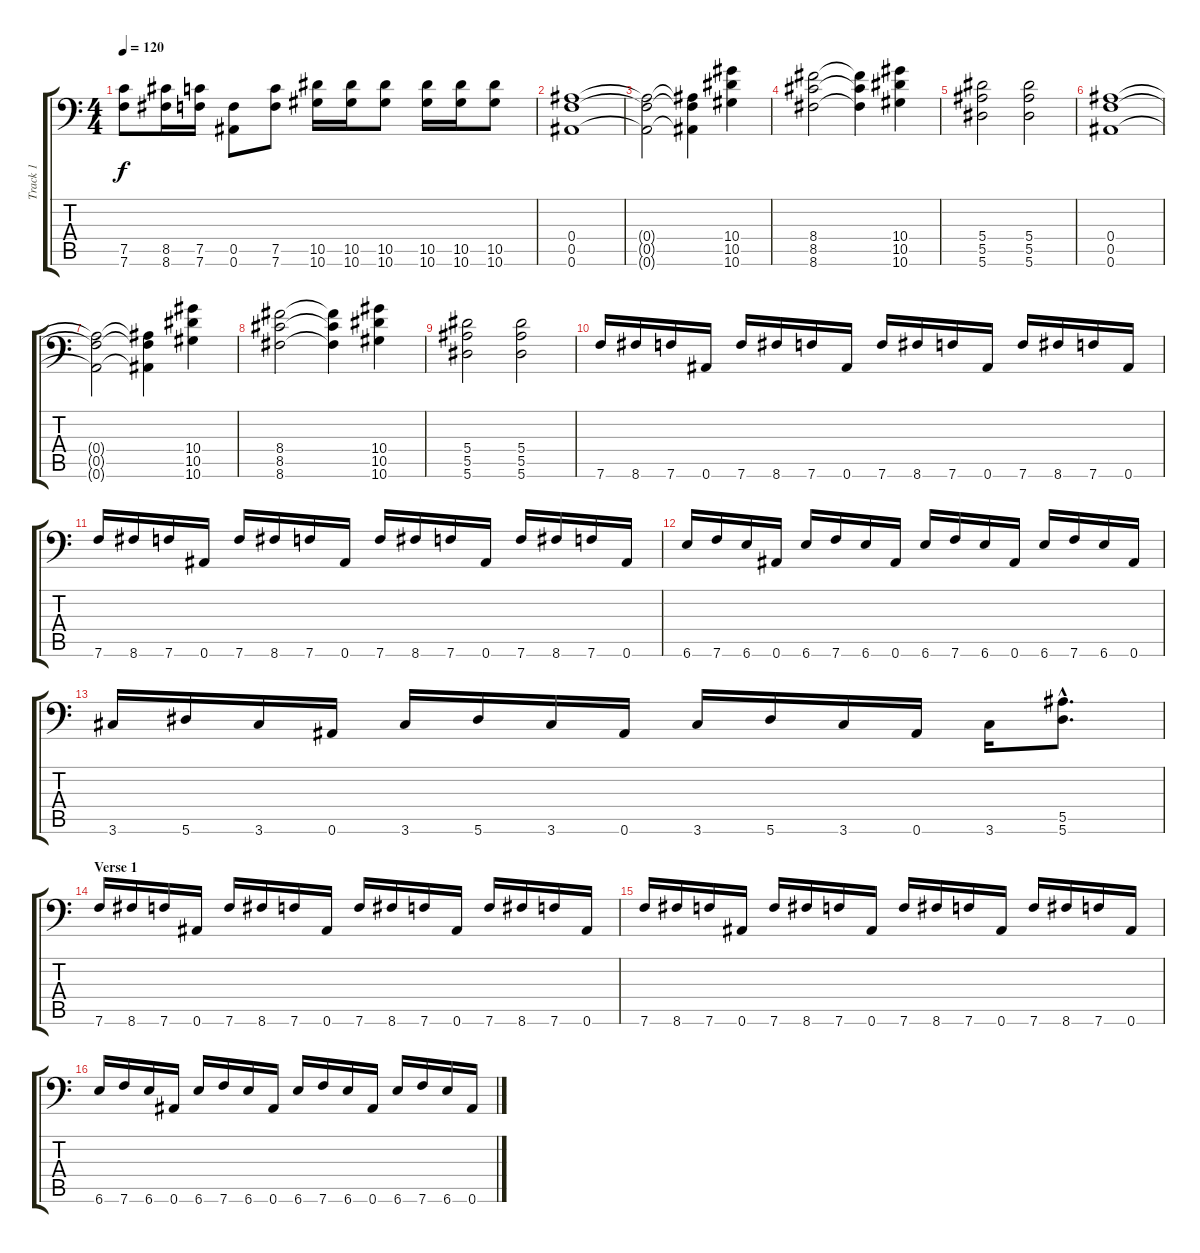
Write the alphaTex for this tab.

\track ("Track 1" "Track 1") {instrument distortionguitar}
\staff {score tabs}
\tuning (C4 G3 Eb3 Bb2 F2 Bb1) {hide}
\ts (4 4)
\tempo 120
\clef f4
\ks c
(7.5 7.6).8{dy f} (8.5 8.6).16 (7.5 7.6).16 (0.5 0.6).8 (7.5 7.6).8 (10.5 10.6).16 (10.5 10.6).16 (10.5 10.6).8 (10.5 10.6).16 (10.5 10.6).16 (10.5 10.6).8 |
(0.4 0.5 0.6).1 |
(0.4{t} 0.5{t} 0.6{t}).2 (0.4{t} 0.5{t} 0.6{t}).4 (10.4 10.5 10.6).4 |
(8.4 8.5 8.6).2 (8.4{t} 8.5{t} 8.6{t}).4 (10.4 10.5 10.6).4 |
(5.4 5.5 5.6).2 (5.4 5.5 5.6).2 |
(0.4 0.5 0.6).1 |
(0.4{t} 0.5{t} 0.6{t}).2 (0.4{t} 0.5{t} 0.6{t}).4 (10.4 10.5 10.6).4 |
(8.4 8.5 8.6).2 (8.4{t} 8.5{t} 8.6{t}).4 (10.4 10.5 10.6).4 |
(5.4 5.5 5.6).2 (5.4 5.5 5.6).2 |
7.6.16 8.6.16 7.6.16 0.6.16 7.6.16 8.6.16 7.6.16 0.6.16 7.6.16 8.6.16 7.6.16 0.6.16 7.6.16 8.6.16 7.6.16 0.6.16 |
7.6.16 8.6.16 7.6.16 0.6.16 7.6.16 8.6.16 7.6.16 0.6.16 7.6.16 8.6.16 7.6.16 0.6.16 7.6.16 8.6.16 7.6.16 0.6.16 |
6.6.16 7.6.16 6.6.16 0.6.16 6.6.16 7.6.16 6.6.16 0.6.16 6.6.16 7.6.16 6.6.16 0.6.16 6.6.16 7.6.16 6.6.16 0.6.16 |
3.6.16 5.6.16 3.6.16 0.6.16 3.6.16 5.6.16 3.6.16 0.6.16 3.6.16 5.6.16 3.6.16 0.6.16 3.6.16 (5.5{hac} 5.6{hac}).8{d} |
\section ("" "Verse 1 ")
7.6.16 8.6.16 7.6.16 0.6.16 7.6.16 8.6.16 7.6.16 0.6.16 7.6.16 8.6.16 7.6.16 0.6.16 7.6.16 8.6.16 7.6.16 0.6.16 |
7.6.16 8.6.16 7.6.16 0.6.16 7.6.16 8.6.16 7.6.16 0.6.16 7.6.16 8.6.16 7.6.16 0.6.16 7.6.16 8.6.16 7.6.16 0.6.16 |
6.6.16 7.6.16 6.6.16 0.6.16 6.6.16 7.6.16 6.6.16 0.6.16 6.6.16 7.6.16 6.6.16 0.6.16 6.6.16 7.6.16 6.6.16 0.6.16
